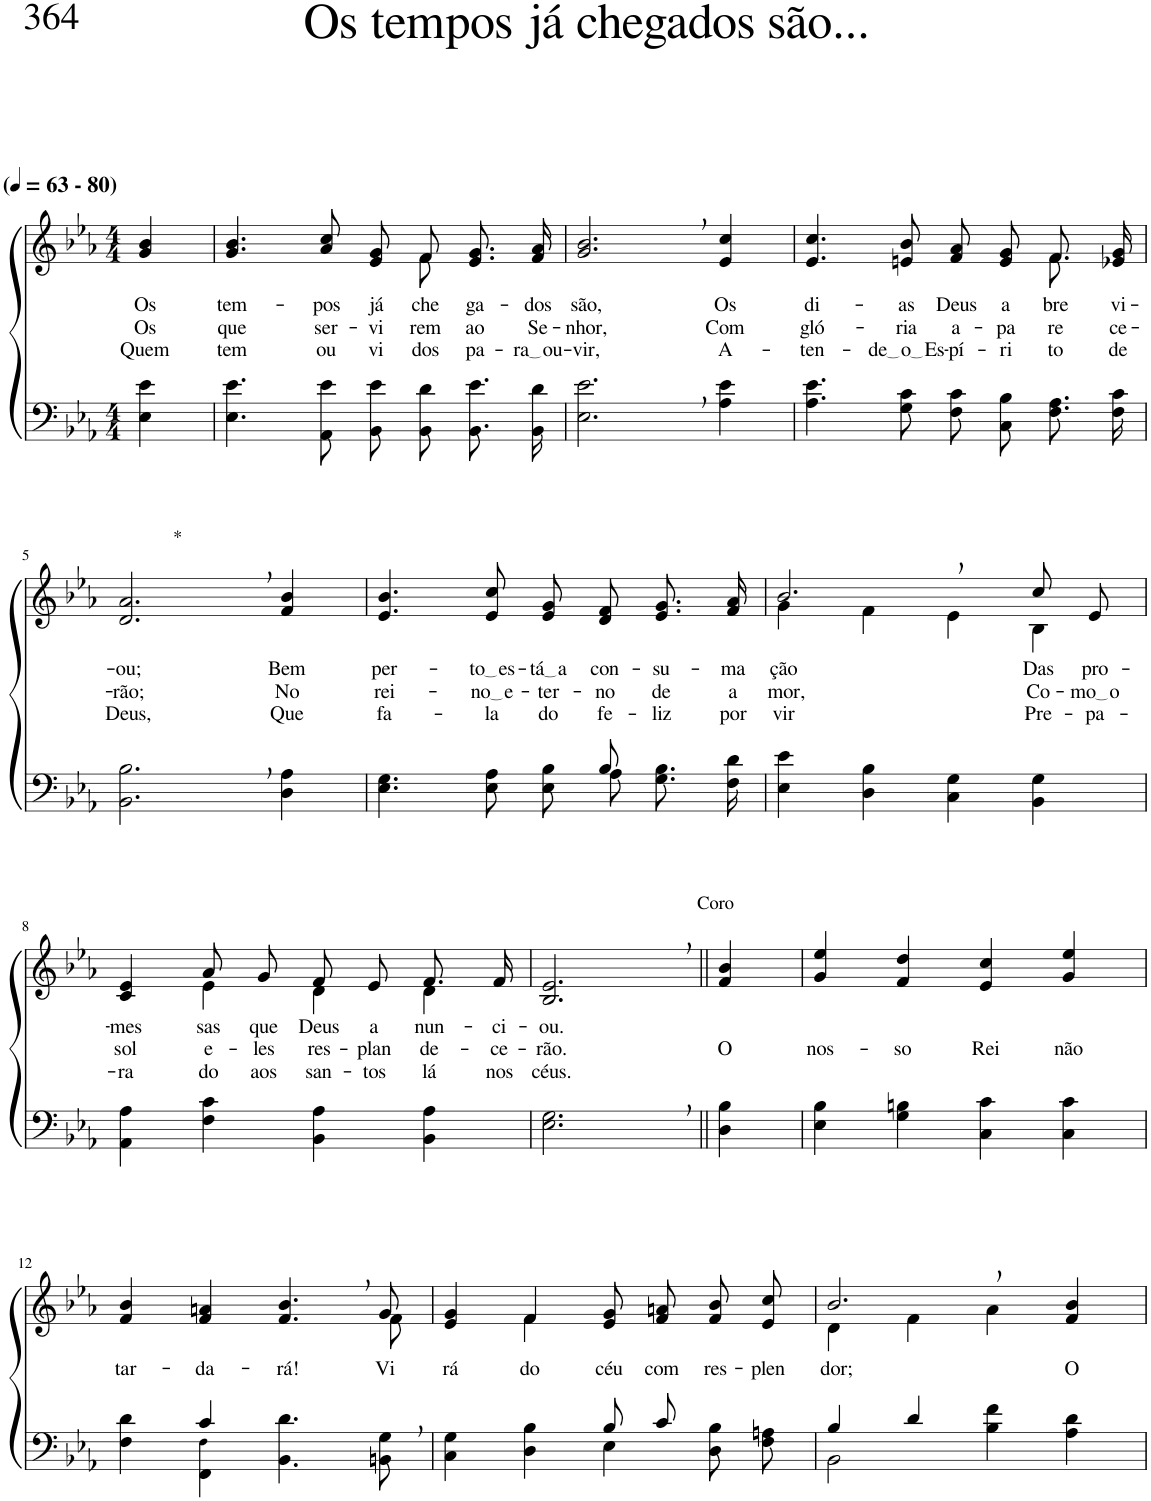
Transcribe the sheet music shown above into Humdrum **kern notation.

**kern	**kern	**text	**text	**text
*part2	*part1	*part1	*part1	*part1
*staff2	*staff1	*staff1	*staff1	*staff1
*I"Parte III e IV	*I"Parte I e II	*	*	*
*clefF4	*clefG2	*	*	*
*Trd2c3	*Trd2c3	*	*	*
*k[b-e-a-]	*k[b-e-a-]	*	*	*
*M4/4	*M4/4	*	*	*
*MM63	*MM63	*	*	*
=1	=1	=1	=1	=1
!	!LO:TX:a:B:t=(	!	!	!
!	!LO:TX:a:B:t=- 80)	!	!	!
!	!	!LO:LY:b	!LO:LY:b	!LO:LY:b
4E-\ 4e-\	4g/ 4b-/	Os	Os	Quem
=2	=2	=2	=2	=2
!	!	!LO:LY:b	!LO:LY:b	!LO:LY:b
*	*^	*	*	*
4.E-\ 4.e-\	4.g/ 4.b-/	8ryy	tem-	que	tem
!	!	!	!LO:LY:b	!LO:LY:b	!LO:LY:b
*	*v	*v	*	*	*
8AA-\ 8e-\	8a-/ 8cc/	-pos	ser-	ou
!	!	!LO:LY:b	!LO:LY:b	!LO:LY:b
8BB-\ 8e-\L	8e-/ 8g/L	já	-vi-	vi-
*	*^	*	*	*
!	!	!	!LO:LY:b	!LO:LY:b	!LO:LY:b
8BB-\ 8d\J	8f/J	8f\	che-	-rem	-dos
!	!	!	!LO:LY:b	!LO:LY:b	!LO:LY:b
8.BB-\ 8.e-\L	8.e-/ 8.g/L	4ryy	-ga-	ao	pa-
!	!	!	!LO:LY:b	!LO:LY:b	!LO:LY:b
16BB-\ 16d\Jk	16f/ 16a-/Jk	.	-dos	Se-	ra ou
*	*v	*v	*	*	*
=3	=3	=3	=3	=3
!	!	!LO:LY:b	!LO:LY:b	!LO:LY:b
2.E-\, 2.e-\,	2.g/, 2.b-/,	são,	-nhor,	-vir,
!	!	!LO:LY:b	!LO:LY:b	!LO:LY:b
4A-\ 4e-\	4e-/ 4cc/	Os	Com	A-
=4	=4	=4	=4	=4
!	!	!LO:LY:b	!LO:LY:b	!LO:LY:b
*	*^	*	*	*
4.A-\ 4.e-\	4.e-/ 4.cc/	2.ryy	di-	gló-	-ten-
!	!	!	!LO:LY:b	!LO:LY:b	!LO:LY:b
8G\ 8c\	8en/ 8b-/	.	-as	-ria	de o Es
!	!	!	!LO:LY:b	!LO:LY:b	!LO:LY:b
8F\ 8c\L	8f/ 8a-/L	.	Deus	a-	-pí-
!	!	!	!LO:LY:b	!LO:LY:b	!LO:LY:b
8C\ 8B-\J	8e/ 8g/J	.	a-	-pa-	-ri-
!	!	!	!LO:LY:b	!LO:LY:b	!LO:LY:b
8.F\ 8.A-\L	8.f/L	8.f\	-bre-	-re-	-to
!	!	!	!LO:LY:b	!LO:LY:b	!LO:LY:b
16F\ 16c\Jk	16e-X/ 16g/Jk	16ryy	-vi-	-ce-	de
!!LO:LB:g=z
=5	=5	=5	=5	=5	=5
!	!LO:TX:a:t=*	!	!	!	!
!	!	!	!LO:LY:b	!LO:LY:b	!LO:LY:b
*	*v	*v	*	*	*
2.BB-\, 2.B-\,	2.d/, 2.a-/,	-ou;	-rão;	Deus,
!	!	!LO:LY:b	!LO:LY:b	!LO:LY:b
4D\ 4A-\	4f/ 4b-/	Bem	No	Que
=6	=6	=6	=6	=6
*^	*	*	*	*
!	!	!	!LO:LY:b	!LO:LY:b	!LO:LY:b
2ryy	4.E-\ 4.G\	4.e-/ 4.b-/	per-	rei-	fa-
!	!	!	!LO:LY:b	!LO:LY:b	!LO:LY:b
.	8E-\ 8A-\	8e-/ 8cc/	to es	no e	-la
!	!	!	!LO:LY:b	!LO:LY:b	!LO:LY:b
8ryy	8E-\ 8B-\L	8e-/ 8g/L	tá a	-ter-	do
!	!	!	!LO:LY:b	!LO:LY:b	!LO:LY:b
8B-/	8A-\J	8d/ 8f/J	con-	-no	fe-
!	!	!	!LO:LY:b	!LO:LY:b	!LO:LY:b
4ryy	8.G\ 8.B-\L	8.e-/ 8.g/L	-su-	de	-liz
!	!	!	!LO:LY:b	!LO:LY:b	!LO:LY:b
.	16F\ 16d\Jk	16f/ 16a-/Jk	-ma-	a-	por-
=7	=7	=7	=7	=7	=7
*	*	*^	*	*	*
!	!	!	!	!LO:LY:b	!LO:LY:b	!LO:LY:b
*v	*v	*	*	*	*	*
4E-\ 4e-\	2.b-,/	4g\	-ção	-mor,	-vir
4D\ 4B-\	.	4f\	.	.	.
4C\ 4G\	.	4e-\	.	.	.
!	!	!	!LO:LY:b	!LO:LY:b	!LO:LY:b
4BB-\ 4G\	8cc/L	4B-\	Das	Co-	Pre-
!	!	!	!LO:LY:b	!LO:LY:b	!LO:LY:b
.	8e-/J	.	pro-	mo o	-pa-
!!LO:LB:g=z	!!
=8	=8	=8	=8	=8	=8
!	!	!	!LO:LY:b	!LO:LY:b	!LO:LY:b
4AA-\ 4A-\	4c/ 4e-/	4ryy	-mes-	sol	-ra-
!	!	!	!LO:LY:b	!LO:LY:b	!LO:LY:b
4F\ 4c\	8a-/L	4e-\	sas	e-	do
!	!	!	!LO:LY:b	!LO:LY:b	!LO:LY:b
.	8g/J	.	que	-les	aos
!	!	!	!LO:LY:b	!LO:LY:b	!LO:LY:b
4BB-\ 4A-\	8f/L	4d\	Deus	res-	san-
!	!	!	!LO:LY:b	!LO:LY:b	!LO:LY:b
.	8e-/J	.	a-	-plan-	-tos
!	!	!	!LO:LY:b	!LO:LY:b	!LO:LY:b
4BB-\ 4A-\	8.f/L	4d\	-nun-	-de-	lá
!	!	!	!LO:LY:b	!LO:LY:b	!LO:LY:b
.	16f/Jk	.	-ci-	-ce-	nos
*	*v	*v	*	*	*
=9	=9	=9	=9	=9
!	!LO:TX:a:t=Coro	!	!	!
!	!	!LO:LY:b	!LO:LY:b	!LO:LY:b
2.E-\, 2.G\,	2.B-/, 2.e-/,	-ou.	-rão.	céus.
=10||	=10||	=10||	=10||	=10||
!	!	!	!LO:LY:b	!
4D\ 4B-\	4f/ 4b-/	.	O	.
=11	=11	=11	=11	=11
!	!	!	!LO:LY:b	!
4E-\ 4B-\	4g/ 4ee-/	.	nos-	.
!	!	!	!LO:LY:b	!
4G\ 4Bn\	4f/ 4dd/	.	-so	.
!	!	!	!LO:LY:b	!
4C\ 4c\	4e-/ 4cc/	.	Rei	.
!	!	!	!LO:LY:b	!
4C\ 4c\	4g/ 4ee-/	.	não	.
!!LO:LB:g=z
=12	=12	=12	=12	=12
*^	*	*	*	*
!	!	!	!LO:LY:b	!	!
*	*	*^	*	*	*
4ryy	4F\ 4d\	4f/ 4b-/	2..ryy	tar-	.	.
!	!	!	!	!LO:LY:b	!	!
4c/	4FF\ 4F!\	4f/ 4an/	.	-da-	.	.
!	!	!	!	!LO:LY:b	!	!
2ryy	4.BB-\ 4.d\	4.f/, 4.b-/,	.	-rá!	.	.
!	!	!	!	!LO:LY:b	!	!
.	8BBn\ 8G\	8g/	8f\	Vi-	.	.
=13	=13	=13	=13	=13	=13	=13
!	!	!	!	!LO:LY:b	!	!
2ryy	4C\ 4G\	4e-/ 4g/	4ryy	-rá	.	.
!	!	!	!	!LO:LY:b	!	!
.	4D\ 4B-\	4f/	4f\	do	.	.
!	!	!	!	!LO:LY:b	!	!
8B-/L	4E-\	8e-/ 8g/L	2ryy	céu	.	.
!	!	!	!	!LO:LY:b	!	!
8c/J	.	8f/ 8an/J	.	com	.	.
!	!	!	!	!LO:LY:b	!	!
4ryy	8D\ 8B-\L	8f/ 8b-/L	.	res-	.	.
!	!	!	!	!LO:LY:b	!	!
.	8F\ 8An\J	8e-/ 8cc/J	.	-plen-	.	.
=14	=14	=14	=14	=14	=14	=14
!	!	!	!	!LO:LY:b	!	!
4B-/	2BB-\	2.b-,/	4d\	-dor;	.	.
4d/	.	.	4f\	.	.	.
2ryy	4B-\ 4f\	.	4a-\	.	.	.
!	!	!	!	!LO:LY:b	!	!
.	4A-\ 4d\	4f/ 4b-/	4ryy	O	.	.
*v	*v	*	*	*	*	*
*	*v	*v	*	*	*
=	=	=	=	=
*-	*-	*-	*-	*-
